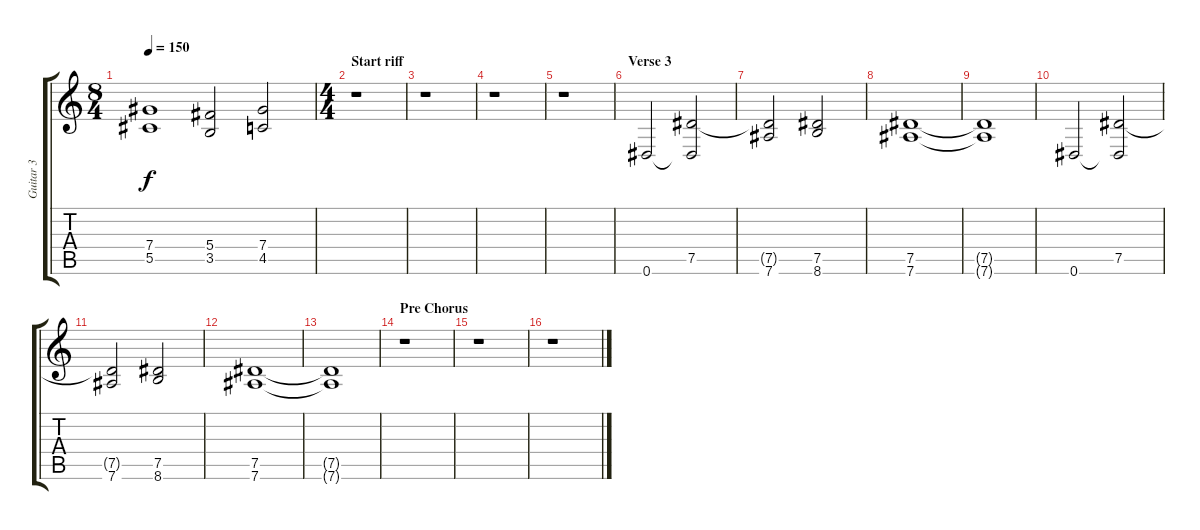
\track ("Guitar 3" "Guitar 3") {instrument distortionguitar}
\staff {score tabs}
\tuning (Eb4 Bb3 Gb3 Db3 Ab2 Eb2) {hide}
\ts (8 4)
\tempo 150
\clef g2
\ks c
(7.4 5.5).1{dy f} (5.4 3.5).2 (7.4 4.5).2 |
\ts (4 4)
\section ("" "Start riff")
r.1 |
r.1 |
r.1 |
r.1 |
\section ("" "Verse 3")
0.6.2 (7.5 0.6{t}).2 |
(7.5{t} 7.6).2 (7.5 8.6).2 |
(7.5 7.6).1 |
(7.5{t} 7.6{t}).1 |
0.6.2 (7.5 0.6{t}).2 |
(7.5{t} 7.6).2 (7.5 8.6).2 |
(7.5 7.6).1 |
(7.5{t} 7.6{t}).1 |
\section ("" "Pre Chorus")
r.1 |
r.1 |
r.1
